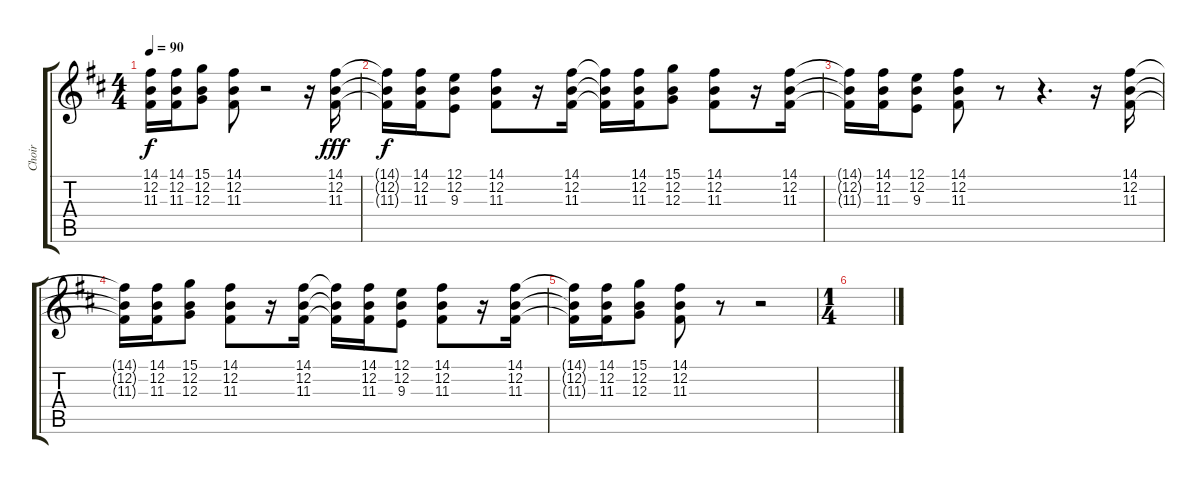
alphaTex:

\track ("Choir" "Choir") {instrument choiraahs}
\staff {score tabs}
\tuning (E4 B3 G3 D3 A2 E2) {hide}
\ts (4 4)
\tempo 90
\clef g2
\ks bminor
(14.1{t} 12.2{t} 11.3{t}).16{dy f} (14.1 12.2 11.3).16 (15.1 12.2 12.3).8 (14.1 12.2 11.3).8 r.2 r.16 (14.1 12.2 11.3).16{dy fff} |
(14.1{t} 12.2{t} 11.3{t}).16{dy f} (14.1 12.2 11.3).16 (12.1 12.2 9.3).8 (14.1 12.2 11.3).8 r.16 (14.1 12.2 11.3).16 (14.1{t} 12.2{t} 11.3{t}).16 (14.1 12.2 11.3).16 (15.1 12.2 12.3).8 (14.1 12.2 11.3).8 r.16 (14.1 12.2 11.3).16 |
(14.1{t} 12.2{t} 11.3{t}).16 (14.1 12.2 11.3).16 (12.1 12.2 9.3).8 (14.1 12.2 11.3).8 r.8 r.4{d} r.16 (14.1 12.2 11.3).16 |
(14.1{t} 12.2{t} 11.3{t}).16 (14.1 12.2 11.3).16 (15.1 12.2 12.3).8 (14.1 12.2 11.3).8 r.16 (14.1 12.2 11.3).16 (14.1{t} 12.2{t} 11.3{t}).16 (14.1 12.2 11.3).16 (12.1 12.2 9.3).8 (14.1 12.2 11.3).8 r.16 (14.1 12.2 11.3).16 |
(14.1{t} 12.2{t} 11.3{t}).16 (14.1 12.2 11.3).16 (15.1 12.2 12.3).8 (14.1 12.2 11.3).8 r.8 r.2 |
\ts (1 4)
